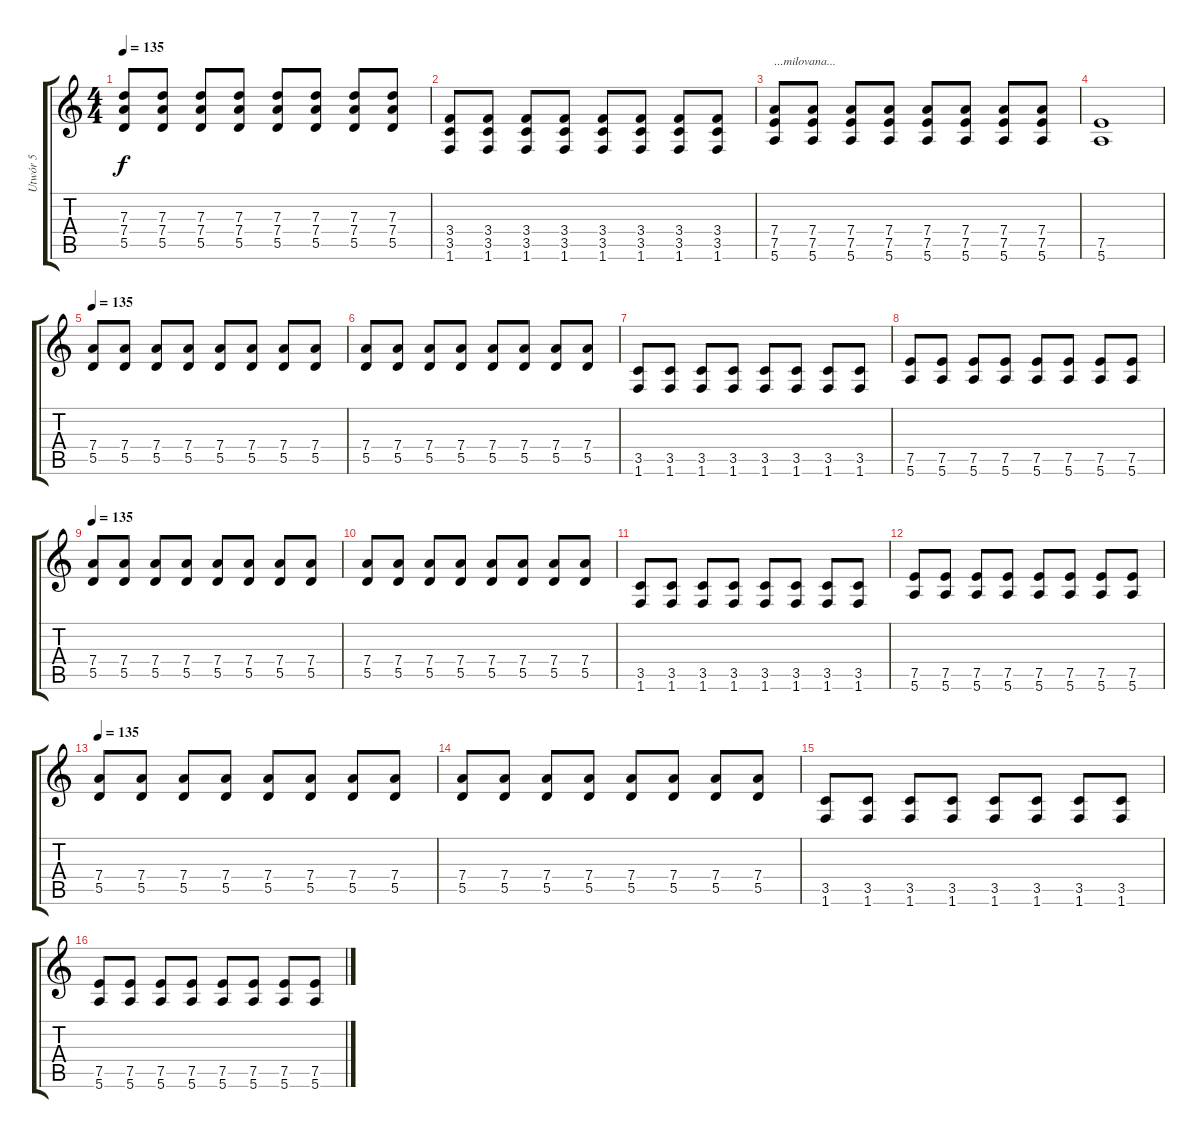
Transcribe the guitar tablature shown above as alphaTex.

\track ("Utwór 5" "Utwór 5") {instrument distortionguitar}
\staff {score tabs}
\tuning (E4 B3 G3 D3 A2 E2) {hide}
\ts (4 4)
\tempo 135
\clef g2
\ks c
(7.3 7.4 5.5).8{dy f} (7.3 7.4 5.5).8 (7.3 7.4 5.5).8 (7.3 7.4 5.5).8 (7.3 7.4 5.5).8 (7.3 7.4 5.5).8 (7.3 7.4 5.5).8 (7.3 7.4 5.5).8 |
(3.4 3.5 1.6).8 (3.4 3.5 1.6).8 (3.4 3.5 1.6).8 (3.4 3.5 1.6).8 (3.4 3.5 1.6).8 (3.4 3.5 1.6).8 (3.4 3.5 1.6).8 (3.4 3.5 1.6).8 |
(7.4 7.5 5.6).8{txt "...milovana..."} (7.4 7.5 5.6).8 (7.4 7.5 5.6).8 (7.4 7.5 5.6).8 (7.4 7.5 5.6).8 (7.4 7.5 5.6).8 (7.4 7.5 5.6).8 (7.4 7.5 5.6).8 |
(7.5 5.6).1 |
\tempo 135
(7.4 5.5).8 (7.4 5.5).8 (7.4 5.5).8 (7.4 5.5).8 (7.4 5.5).8 (7.4 5.5).8 (7.4 5.5).8 (7.4 5.5).8 |
(7.4 5.5).8 (7.4 5.5).8 (7.4 5.5).8 (7.4 5.5).8 (7.4 5.5).8 (7.4 5.5).8 (7.4 5.5).8 (7.4 5.5).8 |
(3.5 1.6).8 (3.5 1.6).8 (3.5 1.6).8 (3.5 1.6).8 (3.5 1.6).8 (3.5 1.6).8 (3.5 1.6).8 (3.5 1.6).8 |
(7.5 5.6).8 (7.5 5.6).8 (7.5 5.6).8 (7.5 5.6).8 (7.5 5.6).8 (7.5 5.6).8 (7.5 5.6).8 (7.5 5.6).8 |
\tempo 135
(7.4 5.5).8 (7.4 5.5).8 (7.4 5.5).8 (7.4 5.5).8 (7.4 5.5).8 (7.4 5.5).8 (7.4 5.5).8 (7.4 5.5).8 |
(7.4 5.5).8 (7.4 5.5).8 (7.4 5.5).8 (7.4 5.5).8 (7.4 5.5).8 (7.4 5.5).8 (7.4 5.5).8 (7.4 5.5).8 |
(3.5 1.6).8 (3.5 1.6).8 (3.5 1.6).8 (3.5 1.6).8 (3.5 1.6).8 (3.5 1.6).8 (3.5 1.6).8 (3.5 1.6).8 |
(7.5 5.6).8 (7.5 5.6).8 (7.5 5.6).8 (7.5 5.6).8 (7.5 5.6).8 (7.5 5.6).8 (7.5 5.6).8 (7.5 5.6).8 |
\tempo 135
(7.4 5.5).8 (7.4 5.5).8 (7.4 5.5).8 (7.4 5.5).8 (7.4 5.5).8 (7.4 5.5).8 (7.4 5.5).8 (7.4 5.5).8 |
(7.4 5.5).8 (7.4 5.5).8 (7.4 5.5).8 (7.4 5.5).8 (7.4 5.5).8 (7.4 5.5).8 (7.4 5.5).8 (7.4 5.5).8 |
(3.5 1.6).8 (3.5 1.6).8 (3.5 1.6).8 (3.5 1.6).8 (3.5 1.6).8 (3.5 1.6).8 (3.5 1.6).8 (3.5 1.6).8 |
(7.5 5.6).8 (7.5 5.6).8 (7.5 5.6).8 (7.5 5.6).8 (7.5 5.6).8 (7.5 5.6).8 (7.5 5.6).8 (7.5 5.6).8
